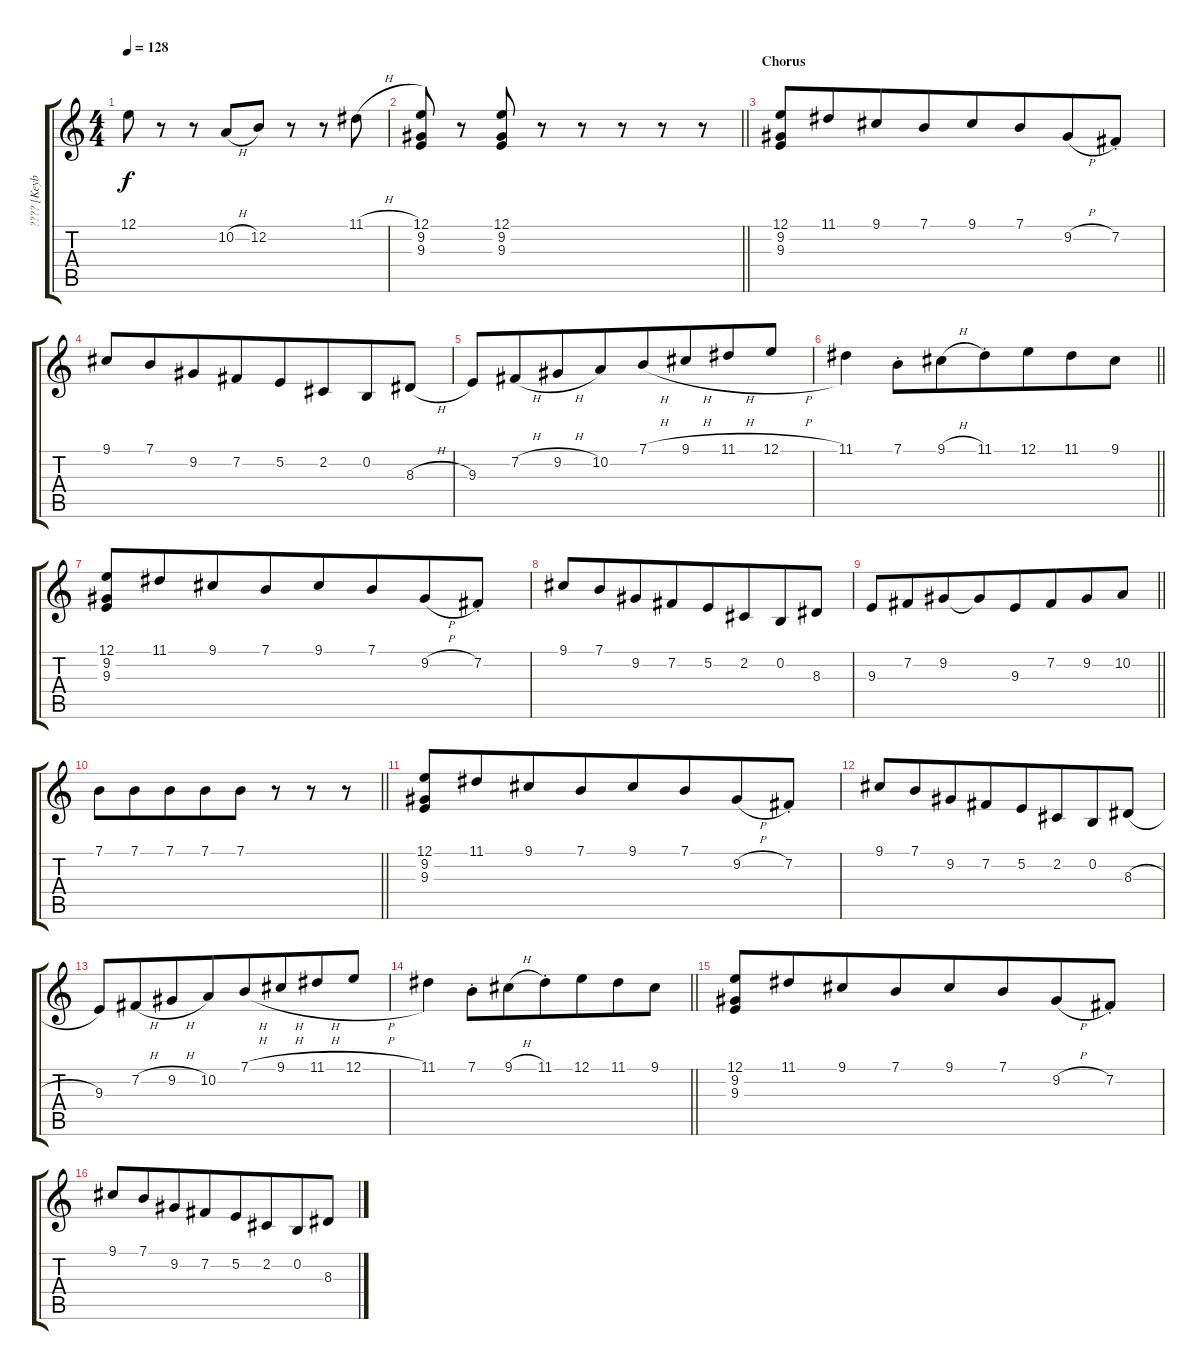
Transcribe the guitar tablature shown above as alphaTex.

\track ("???? [Keyboard]" "???? [Keyb") {instrument drawbarorgan}
\staff {score tabs}
\tuning (E4 B3 G3 D3 A2 E2) {hide}
\ts (4 4)
\tempo 128
\clef g2
\ks c
12.1.8{dy f} r.8 r.8 10.2{h}.8{beam merge} 12.2.8 r.8 r.8 11.1{h}.8 |
\barLineRight lightlight
(12.1 9.2 9.3).8 r.8 (12.1 9.2 9.3).8 r.8 r.8 r.8 r.8 r.8 |
\section ("" "Chorus")
(12.1 9.2 9.3).8 11.1.8{beam merge} 9.1.8 7.1.8{beam merge} 9.1.8 7.1.8{beam merge} 9.2{h}.8 7.2{st}.8 |
9.1.8 7.1.8{beam merge} 9.2.8 7.2.8{beam merge} 5.2.8 2.2.8{beam merge} 0.2.8 8.3{h}.8 |
9.3.8 7.2{h}.8{beam merge} 9.2{h}.8 10.2.8{beam merge} 7.1{h}.8 9.1{h}.8{beam merge} 11.1{h}.8 12.1{h}.8 |
\barLineRight lightlight
11.1.4 7.1{st}.8 9.1{h}.8{beam merge} 11.1{st}.8 12.1.8{beam merge} 11.1.8 9.1.8 |
(12.1 9.2 9.3).8 11.1.8{beam merge} 9.1.8 7.1.8{beam merge} 9.1.8 7.1.8{beam merge} 9.2{h}.8 7.2{st}.8 |
9.1.8 7.1.8{beam merge} 9.2.8 7.2.8{beam merge} 5.2.8 2.2.8{beam merge} 0.2.8 8.3.8 |
\barLineRight lightlight
9.3.8 7.2.8{beam merge} 9.2.8 9.2{t}.8{beam merge} 9.3.8 7.2.8{beam merge} 9.2.8 10.2.8 |
\barLineRight lightlight
7.1.8 7.1.8{beam merge} 7.1.8 7.1.8{beam merge} 7.1.8 r.8 r.8 r.8 |
(12.1 9.2 9.3).8 11.1.8{beam merge} 9.1.8 7.1.8{beam merge} 9.1.8 7.1.8{beam merge} 9.2{h}.8 7.2{st}.8 |
9.1.8 7.1.8{beam merge} 9.2.8 7.2.8{beam merge} 5.2.8 2.2.8{beam merge} 0.2.8 8.3{h}.8 |
9.3.8 7.2{h}.8{beam merge} 9.2{h}.8 10.2.8{beam merge} 7.1{h}.8 9.1{h}.8{beam merge} 11.1{h}.8 12.1{h}.8 |
\barLineRight lightlight
11.1.4 7.1{st}.8 9.1{h}.8{beam merge} 11.1{st}.8 12.1.8{beam merge} 11.1.8 9.1.8 |
(12.1 9.2 9.3).8 11.1.8{beam merge} 9.1.8 7.1.8{beam merge} 9.1.8 7.1.8{beam merge} 9.2{h}.8 7.2{st}.8 |
9.1.8 7.1.8{beam merge} 9.2.8 7.2.8{beam merge} 5.2.8 2.2.8{beam merge} 0.2.8 8.3.8
